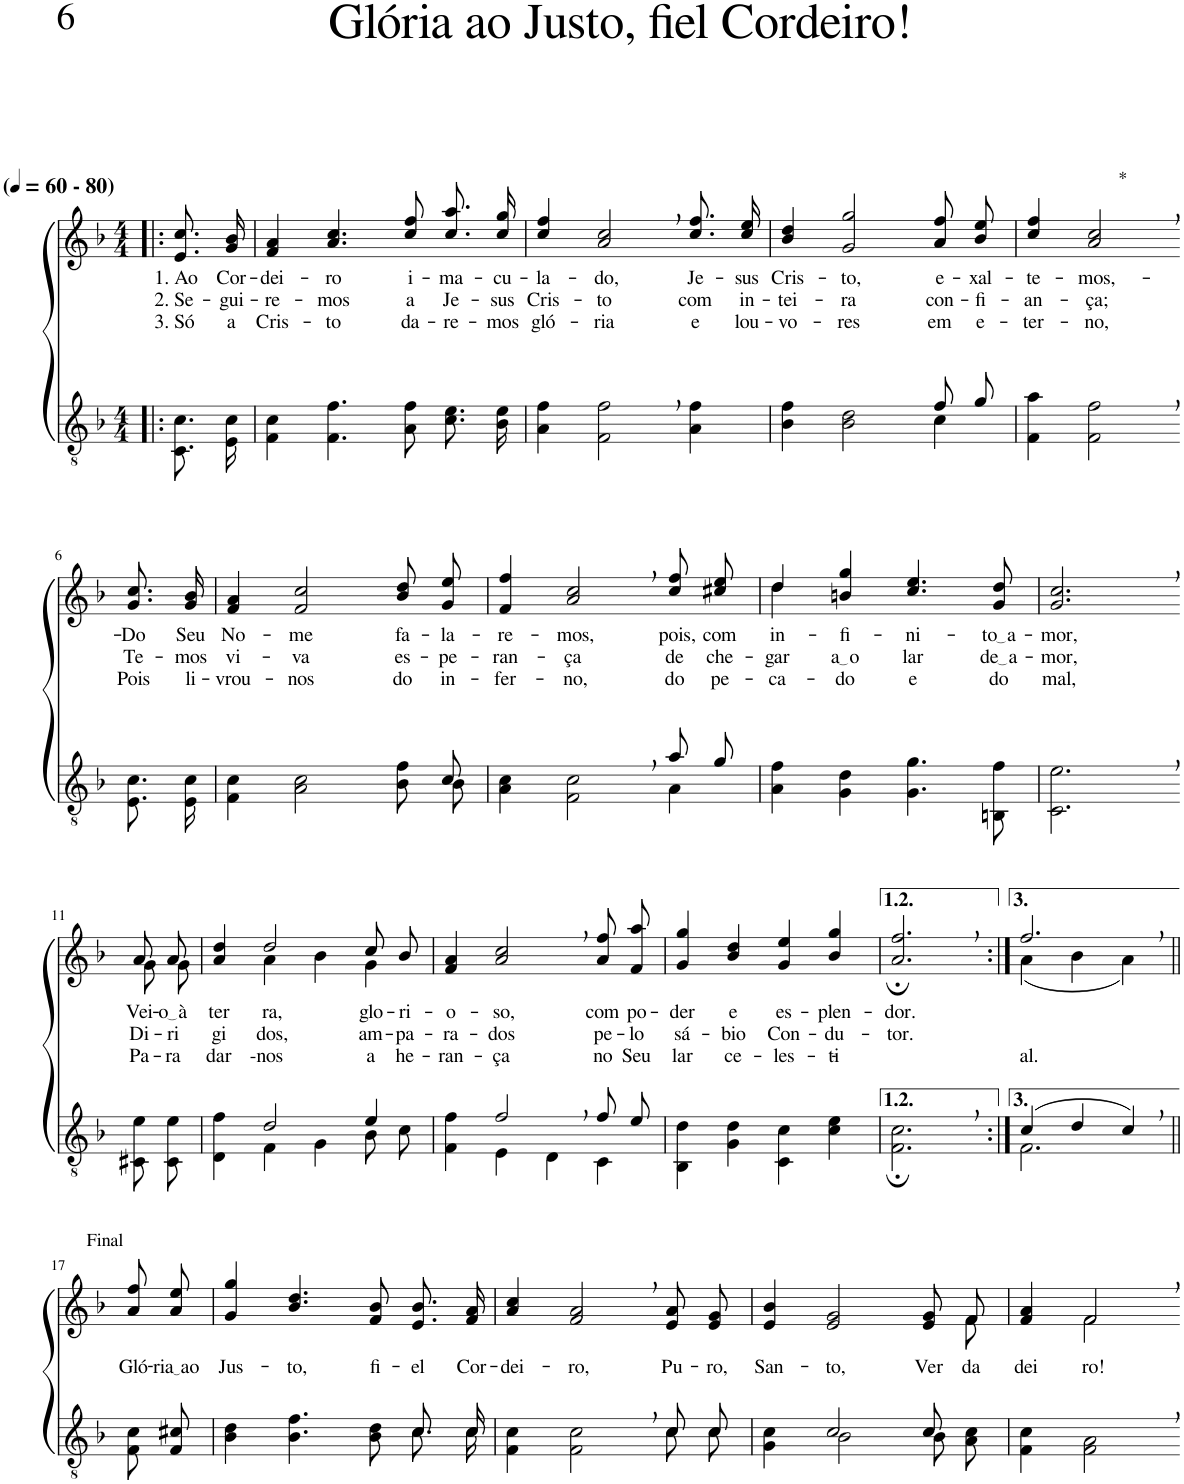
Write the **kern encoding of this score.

**kern	**kern	**text	**text	**text
*part2	*part1	*part1	*part1	*part1
*staff2	*staff1	*staff1	*staff1	*staff1
*I"Parte III e IV	*I"Parte I e II	*	*	*
*clefGv2	*clefG2	*	*	*
*Trd3c5	*Trd3c5	*	*	*
*k[b-]	*k[b-]	*	*	*
*M4/4	*M4/4	*	*	*
*MM60	*MM60	*	*	*
=1!|:	=1!|:	=1!|:	=1!|:	=1!|:
!	!LO:TX:a:B:t=(	!	!	!
!	!LO:TX:a:B:t=- 80)	!	!	!
!	!	!LO:LY:b	!LO:LY:b	!LO:LY:b
8.C/ 8.c/L	8.e/ 8.cc/L	1. Ao	2. Se-	3. Só
!	!	!LO:LY:b	!LO:LY:b	!LO:LY:b
16E/ 16c/Jk	16g/ 16b-/Jk	Cor-	-gui-	a
=2	=2	=2	=2	=2
!	!	!LO:LY:b	!LO:LY:b	!LO:LY:b
4F\ 4c\	4f/ 4a/	-dei-	-re-	Cris-
!	!	!LO:LY:b	!LO:LY:b	!LO:LY:b
4.F\ 4.f\	4.a/ 4.cc/	-ro	-mos	-to
!	!	!LO:LY:b	!LO:LY:b	!LO:LY:b
8A\ 8f\	8cc/ 8ff/	i-	a	da-
!	!	!LO:LY:b	!LO:LY:b	!LO:LY:b
8.c\ 8.e\L	8.cc\ 8.aa\L	-ma-	Je-	-re-
!	!	!LO:LY:b	!LO:LY:b	!LO:LY:b
16B-\ 16e\Jk	16cc\ 16gg\Jk	-cu-	-sus	-mos
=3	=3	=3	=3	=3
!	!	!LO:LY:b	!LO:LY:b	!LO:LY:b
4A\ 4f\	4cc/ 4ff/	-la-	Cris-	gló-
!	!	!LO:LY:b	!LO:LY:b	!LO:LY:b
2F\, 2f\,	2a/, 2cc/,	-do,	-to	-ria
!	!	!LO:LY:b	!LO:LY:b	!LO:LY:b
4A\ 4f\	8.cc\ 8.ff\L	Je-	com	e
!	!	!LO:LY:b	!LO:LY:b	!LO:LY:b
.	16cc\ 16ee\Jk	-sus	in-	lou-
=4	=4	=4	=4	=4
*^	*	*	*	*
!	!	!	!LO:LY:b	!LO:LY:b	!LO:LY:b
2.ryy	4B-\ 4f\	4b-/ 4dd/	Cris-	-tei-	-vo-
!	!	!	!LO:LY:b	!LO:LY:b	!LO:LY:b
.	2B-\ 2d\	2g/ 2gg/	-to,	-ra	-res
!	!	!	!LO:LY:b	!LO:LY:b	!LO:LY:b
8f/L	4c\	8a\ 8ff\L	e-	con-	em
!	!	!	!LO:LY:b	!LO:LY:b	!LO:LY:b
8g/J	.	8b-\ 8ee\J	-xal-	-fi-	e-
*v	*v	*	*	*	*
=5	=5	=5	=5	=5
!	!	!LO:LY:b	!LO:LY:b	!LO:LY:b
4F\ 4a\	4cc/ 4ff/	-te-	-an-	-ter-
!	!LO:TX:a:t=*	!	!	!
!	!	!LO:LY:b	!LO:LY:b	!LO:LY:b
2F\, 2f\,	2a/, 2cc/,	-mos,-	-ça;	-no,
!!LO:LB:g=z
=6-	=6-	=6-	=6-	=6-
!	!	!LO:LY:b	!LO:LY:b	!LO:LY:b
8.E/ 8.c/L	8.g/ 8.cc/L	-Do	Te-	Pois
!	!	!LO:LY:b	!LO:LY:b	!LO:LY:b
16E/ 16c/Jk	16g/ 16b-/Jk	Seu	-mos	li-
=7	=7	=7	=7	=7
*^	*	*	*	*
!	!	!	!LO:LY:b	!LO:LY:b	!LO:LY:b
2..ryy	4F\ 4c\	4f/ 4a/	No-	vi-	-vrou-
!	!	!	!LO:LY:b	!LO:LY:b	!LO:LY:b
.	2A\ 2c\	2f/ 2cc/	-me	-va	-nos
!	!	!	!LO:LY:b	!LO:LY:b	!LO:LY:b
.	8B-\ 8f\L	8b-\ 8dd\L	fa-	es-	do
!	!	!	!LO:LY:b	!LO:LY:b	!LO:LY:b
8c/	8B-\J	8g\ 8ee\J	-la-	-pe-	in-
=8	=8	=8	=8	=8	=8
!	!	!	!LO:LY:b	!LO:LY:b	!LO:LY:b
2.ryy	4A\ 4c\	4f/ 4ff/	-re-	-ran-	-fer-
!	!	!	!LO:LY:b	!LO:LY:b	!LO:LY:b
.	2F\ 2c\	2a/, 2cc/,	-mos,	-ça	-no,
!	!	!	!LO:LY:b	!LO:LY:b	!LO:LY:b
8a/L	4A\	8cc\ 8ff\L	pois,	de	do
!	!	!	!LO:LY:b	!LO:LY:b	!LO:LY:b
8g/J	.	8cc#X\ 8ee\J	com	che-	pe-
*v	*v	*	*	*	*
=9	=9	=9	=9	=9
!	!	!LO:LY:b	!LO:LY:b	!LO:LY:b
*	*^	*	*	*
4A\ 4f\	4dd/	4dd\	in-	gar	-ca-
!	!	!	!LO:LY:b	!LO:LY:b	!LO:LY:b
4G\ 4d\	4bn/ 4gg/	2.ryy	-fi-	a o	-do
!	!	!	!LO:LY:b	!LO:LY:b	!LO:LY:b
4.G\ 4.g\	4.cc/ 4.ee/	.	-ni-	lar	e
!	!	!	!LO:LY:b	!LO:LY:b	!LO:LY:b
8BBn\ 8f\	8g/ 8dd/	.	to a	de a	do
*	*v	*v	*	*	*
=10	=10	=10	=10	=10
!	!	!LO:LY:b	!LO:LY:b	!LO:LY:b
2.C\, 2.e\,	2.g/, 2.cc/,	-mor,	-mor,	mal,
!!LO:LB:g=z
=11-	=11-	=11-	=11-	=11-
*	*^	*	*	*
!	!	!	!LO:LY:b	!LO:LY:b	!LO:LY:b
8C#X/ 8e/L	8a/L	8g\L	Vei-	Di-	Pa-
!	!	!	!LO:LY:b	!LO:LY:b	!LO:LY:b
8C#/ 8e/J	8a/J	8g\J	o à	-ri-	-ra
=12	=12	=12	=12	=12	=12
*^	*	*	*	*	*
!	!	!	!	!LO:LY:b	!LO:LY:b	!LO:LY:b
4ryy	4D\ 4f\	4a/ 4dd/	4ryy	ter-	-gi-	dar-
!	!	!	!	!LO:LY:b	!LO:LY:b	!LO:LY:b
2d/	4F\	2dd/	4a\	-ra,	-dos,	--nos
.	4G\	.	4b-\	.	.	.
!	!	!	!	!LO:LY:b	!LO:LY:b	!LO:LY:b
4e/	8B-\L	8cc/L	4g\	glo-	am-	a
!	!	!	!	!LO:LY:b	!LO:LY:b	!LO:LY:b
.	8c\J	8b-/J	.	-ri-	-pa-	he-
*	*	*v	*v	*	*	*
=13	=13	=13	=13	=13	=13
!	!	!	!LO:LY:b	!LO:LY:b	!LO:LY:b
4ryy	4F\ 4f\	4f/ 4a/	-o-	-ra-	-ran-
!	!	!	!LO:LY:b	!LO:LY:b	!LO:LY:b
2f,/	4E\	2a/, 2cc/,	-so,	-dos	-ça
.	4D\	.	.	.	.
!	!	!	!LO:LY:b	!LO:LY:b	!LO:LY:b
4C\	8f/L	8a\ 8ff\L	com	pe-	no
!	!	!	!LO:LY:b	!LO:LY:b	!LO:LY:b
.	8e/J	8f\ 8aa\J	po-	-lo	Seu
=14	=14	=14	=14	=14	=14
!	!	!	!LO:LY:b	!LO:LY:b	!LO:LY:b
*v	*v	*	*	*	*
4BB-\ 4d\	4g/ 4gg/	-der	sá-	lar
!	!	!LO:LY:b	!LO:LY:b	!LO:LY:b
4G\ 4d\	4b-/ 4dd/	e	-bio	ce-
!	!	!LO:LY:b	!LO:LY:b	!LO:LY:b
4C\ 4c\	4g/ 4ee/	es-	Con-	-les-
!	!	!LO:LY:b	!LO:LY:b	!LO:LY:b
4c\ 4e\	4b-/ 4gg/	-plen-	-du-	-ti-
=15	=15	=15	=15	=15
!	!	!LO:LY:b	!LO:LY:b	!
2.F\;, 2.c\;,	2.a/;, 2.ff/;,	-dor.	-tor.	.
=16:|!	=16:|!	=16:|!	=16:|!	=16:|!
*^	*^	*	*	*
!	!	!	!	!	!	!LO:LY:b
(4c/	2.F\	2.ff,/	(4a\	.	.	-al.
4d/	.	.	4b-\	.	.	.
4c,/)	.	.	4a\)	.	.	.
*v	*v	*	*	*	*	*
!!LO:LB:g=z
=17||	=17||	=17||	=17||	=17||	=17||
!	!LO:TX:a:t=Final	!	!	!	!
!	!	!	!LO:LY:b	!	!
*	*v	*v	*	*	*
8F/ 8c/L	8a\ 8ff\L	Gló-	.	.
!	!	!LO:LY:b	!	!
8F/ 8c#X/J	8a\ 8ee\J	ria ao	.	.
=18	=18	=18	=18	=18
*^	*	*	*	*
!	!	!	!LO:LY:b	!	!
4B-\ 4d\	2.ryy	4g/ 4gg/	Jus-	.	.
!	!	!	!LO:LY:b	!	!
4.B-\ 4.f\	.	4.b-/ 4.dd/	-to,	.	.
!	!	!	!LO:LY:b	!	!
8B-\ 8d\	.	8f/ 8b-/	fi-	.	.
!	!	!	!LO:LY:b	!	!
8.c/L	8.c\L	8.e/ 8.b-/L	-el	.	.
!	!	!	!LO:LY:b	!	!
16c/Jk	16c\Jk	16f/ 16a/Jk	Cor-	.	.
=19	=19	=19	=19	=19	=19
!	!	!	!LO:LY:b	!	!
2.ryy	4F\ 4c\	4a/ 4cc/	-dei-	.	.
!	!	!	!LO:LY:b	!	!
.	2F\ 2c\	2f/, 2a/,	-ro,	.	.
!	!	!	!LO:LY:b	!	!
8c/L	8c\L	8e/ 8a/L	Pu-	.	.
!	!	!	!LO:LY:b	!	!
8c/J	8c\J	8e/ 8g/J	-ro,	.	.
=20	=20	=20	=20	=20	=20
!	!	!	!LO:LY:b	!	!
*	*	*^	*	*	*
4ryy	4G\ 4c\	4e/ 4b-/	2..ryy	San-	.	.
!	!	!	!	!LO:LY:b	!	!
2c/	2B-\	2e/ 2g/	.	-to,	.	.
!	!	!	!	!LO:LY:b	!	!
8c/	8B-\L	8e/ 8g/L	.	Ver-	.	.
!	!	!	!	!LO:LY:b	!	!
8ryy	8A\ 8c\J	8f/J	8f\	-da-	.	.
=21	=21	=21	=21	=21	=21	=21
!	!	!	!	!LO:LY:b	!	!
*v	*v	*	*	*	*	*
4F\ 4c\	4f/ 4a/	4ryy	-dei-	.	.
!	!	!	!LO:LY:b	!	!
2F\, 2A\,	2f,/	2f\	-ro!	.	.
*	*v	*v	*	*	*
=-	=-	=-	=-	=-
*-	*-	*-	*-	*-
